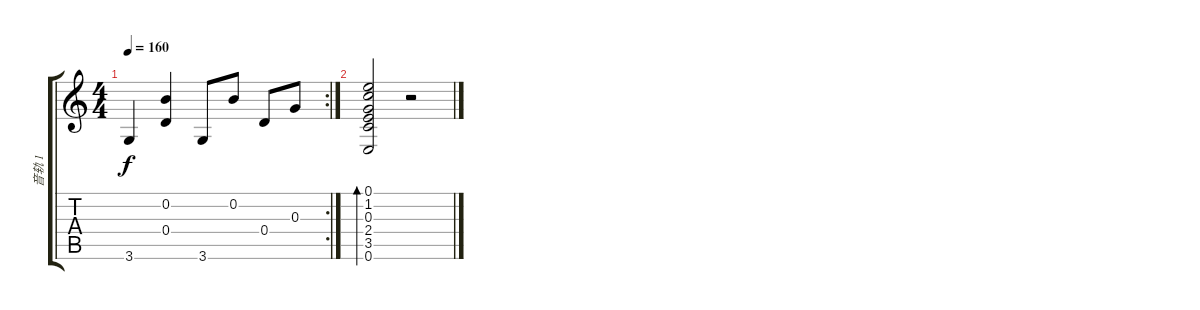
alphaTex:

\track ("音轨 1" "音轨 1") {instrument acousticguitarsteel}
\staff {score tabs}
\tuning (E4 B3 G3 D3 A2 E2) {hide}
\rc 2
\ts (4 4)
\tempo 160
\clef g2
\ks c
3.6.4{dy f} (0.2 0.4).4 3.6.8 0.2.8 0.4.8 0.3.8 |
(0.1 1.2 0.3 2.4 3.5 0.6).2{bd 60} r.2
